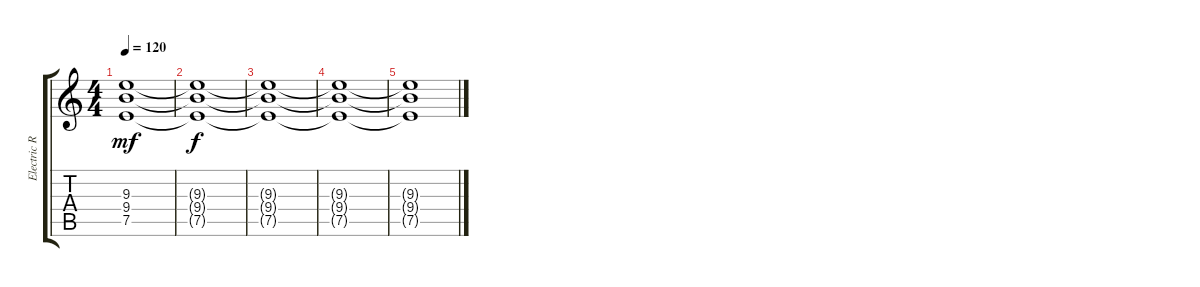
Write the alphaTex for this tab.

\track ("Electric Rhythm" "Electric R") {instrument distortionguitar}
\staff {score tabs}
\tuning (E4 B3 G3 D3 A2 E2) {hide}
\ts (4 4)
\tempo 120
\clef g2
\ks c
(9.3 9.4 7.5).1{dy mf} |
(9.3{t} 9.4{t} 7.5{t}).1{dy f volume 0} |
(9.3{t} 9.4{t} 7.5{t}).1 |
(9.3{t} 9.4{t} 7.5{t}).1 |
(9.3{t} 9.4{t} 7.5{t}).1
